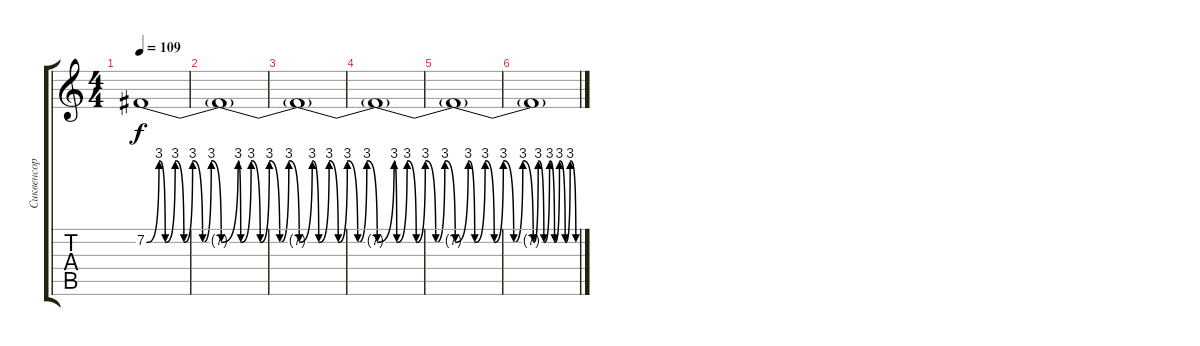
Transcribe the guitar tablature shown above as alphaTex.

\track ("Сиквенсор" "Сиквенсор") {instrument seashore}
\staff {score tabs}
\tuning (E4 B3 G3 D3 A2 E2) {hide}
\ts (4 4)
\tempo 109
\clef g2
\ks c
7.2{be (custom 0 0 10 12 15 0 23 12 30 0 37 12 45 0 52 12 60 0) t}.1{dy f} |
7.2{be (custom 0 0 13 12 15 0 23 12 30 0 37 12 45 0 52 12 60 0) t}.1 |
7.2{be (custom 0 0 10 12 15 0 23 12 30 0 37 12 45 0 52 12 60 0) t}.1 |
7.2{be (custom 0 0 13 12 15 0 23 12 30 0 37 12 45 0 52 12 60 0) t}.1 |
7.2{be (custom 0 0 10 12 15 0 23 12 30 0 37 12 45 0 52 12 60 0) t}.1 |
7.2{be (custom 0 0 7 12 15 0 23 12 30 0 37 12 45 0 52 12 60 0) t}.1
